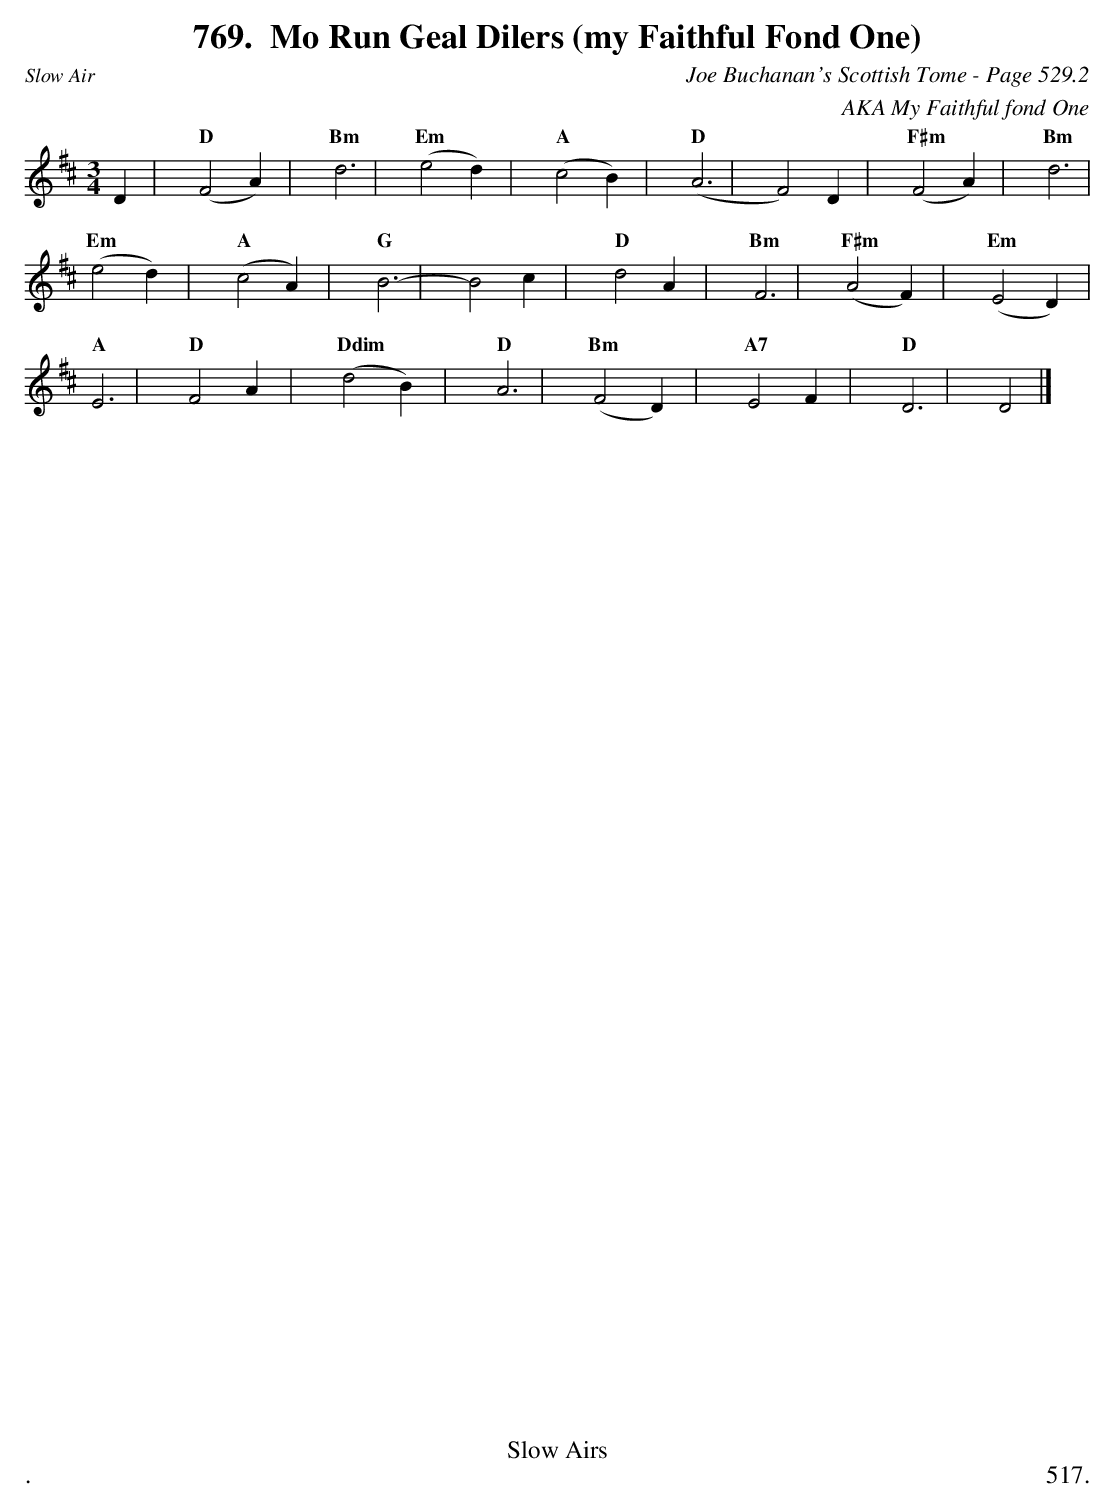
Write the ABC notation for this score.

X:1
T:Mo Run Geal Dilers (my Faithful Fond One)
C:Joe Buchanan's Scottish Tome - Page 529.2
C:AKA My Faithful fond One
L:1/4
M:3/4
K:D
D | "D"(F2 A) | "Bm"d3 | "Em"(e2 d) | "A"(c2 B) | "D"(A3 | F2) D | "F#m"(F2 A) | "Bm"d3 |
"Em"(e2 d) | "A"(c2 A )| "G"B3- | B2 c | "D"d2 A | "Bm"F3 | "F#m"(A2 F) | "Em"(E2 D) |
"A"E3 | "D"F2 A | "Ddim"(d2 B) | "D"A3 | "Bm"(F2 D) | "A7"E2 F | "D"D3 | D2 |]
